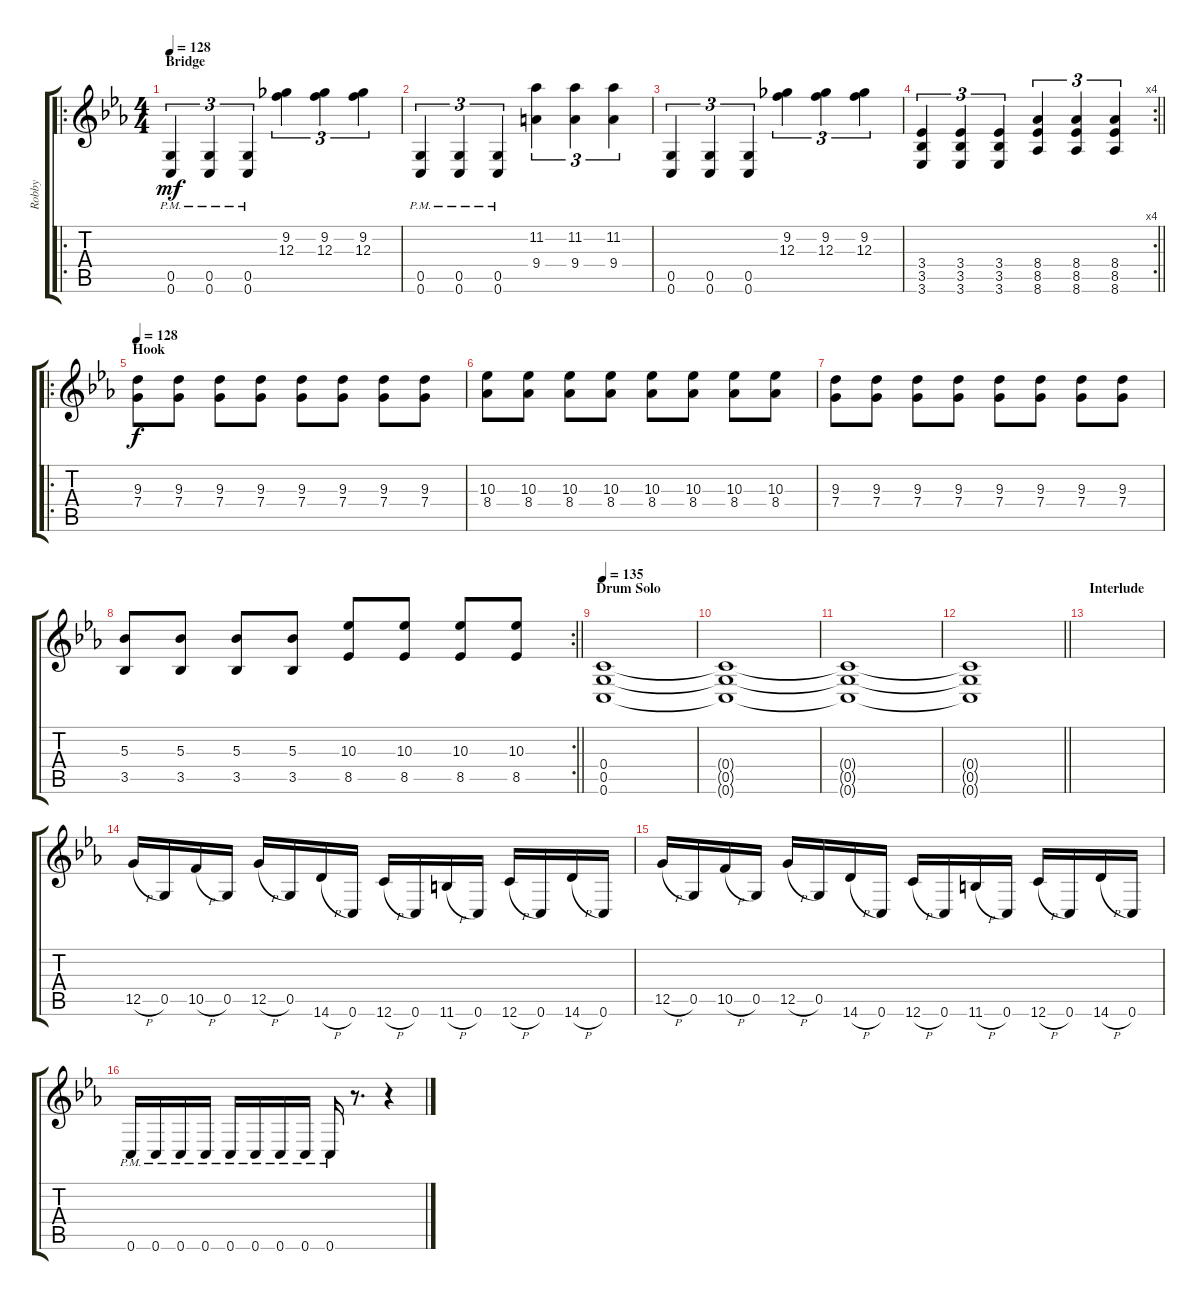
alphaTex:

\track ("Robby" "Robby") {instrument distortionguitar}
\staff {score tabs}
\tuning (D4 A3 F3 C3 G2 C2) {hide}
\ro
\ts (4 4)
\section ("" "Bridge")
\tempo 128
\clef g2
\ks cminor
(0.5{pm} 0.6).4{tu (3 2) dy mf} (0.5{pm} 0.6).4{tu (3 2)} (0.5{pm} 0.6).4{tu (3 2)} (9.2 12.3).4{tu (3 2)} (9.2 12.3).4{tu (3 2)} (9.2 12.3).4{tu (3 2)} |
(0.5{pm} 0.6).4{tu (3 2)} (0.5{pm} 0.6).4{tu (3 2)} (0.5{pm} 0.6).4{tu (3 2)} (11.2 9.4).4{tu (3 2)} (11.2 9.4).4{tu (3 2)} (11.2 9.4).4{tu (3 2)} |
(0.5 0.6).4{tu (3 2)} (0.5 0.6).4{tu (3 2)} (0.5 0.6).4{tu (3 2)} (9.2 12.3).4{tu (3 2)} (9.2 12.3).4{tu (3 2)} (9.2 12.3).4{tu (3 2)} |
\rc 4
\barLineRight lightlight
(3.4 3.5 3.6).4{tu (3 2)} (3.4 3.5 3.6).4{tu (3 2)} (3.4 3.5 3.6).4{tu (3 2)} (8.4 8.5 8.6).4{tu (3 2)} (8.4 8.5 8.6).4{tu (3 2)} (8.4 8.5 8.6).4{tu (3 2)} |
\ro
\section ("" "Hook")
\tempo 128
(9.3 7.4).8{dy f} (9.3 7.4).8 (9.3 7.4).8 (9.3 7.4).8 (9.3 7.4).8 (9.3 7.4).8 (9.3 7.4).8 (9.3 7.4).8 |
(10.3 8.4).8 (10.3 8.4).8 (10.3 8.4).8 (10.3 8.4).8 (10.3 8.4).8 (10.3 8.4).8 (10.3 8.4).8 (10.3 8.4).8 |
(9.3 7.4).8 (9.3 7.4).8 (9.3 7.4).8 (9.3 7.4).8 (9.3 7.4).8 (9.3 7.4).8 (9.3 7.4).8 (9.3 7.4).8 |
\rc 2
\barLineRight lightlight
(5.3 3.5).8 (5.3 3.5).8 (5.3 3.5).8 (5.3 3.5).8 (10.3 8.5).8 (10.3 8.5).8 (10.3 8.5).8 (10.3 8.5).8 |
\section ("" "Drum Solo")
\tempo 135
(0.4 0.5 0.6).1 |
(0.4{t} 0.5{t} 0.6{t}).1 |
(0.4{t} 0.5{t} 0.6{t}).1 |
\barLineRight lightlight
(0.4{t} 0.5{t} 0.6{t}).1 |
\section ("" "Interlude")
|
12.5{h}.16 0.5.16 10.5{h}.16 0.5.16 12.5{h}.16 0.5.16 14.6{h}.16 0.6.16 12.6{h}.16 0.6.16 11.6{h}.16 0.6.16 12.6{h}.16 0.6.16 14.6{h}.16 0.6.16 |
12.5{h}.16 0.5.16 10.5{h}.16 0.5.16 12.5{h}.16 0.5.16 14.6{h}.16 0.6.16 12.6{h}.16 0.6.16 11.6{h}.16 0.6.16 12.6{h}.16 0.6.16 14.6{h}.16 0.6.16 |
0.6{pm}.16 0.6{pm}.16 0.6{pm}.16 0.6{pm}.16 0.6{pm}.16 0.6{pm}.16 0.6{pm}.16 0.6{pm}.16 0.6{pm}.16 r.8{d} r.4
